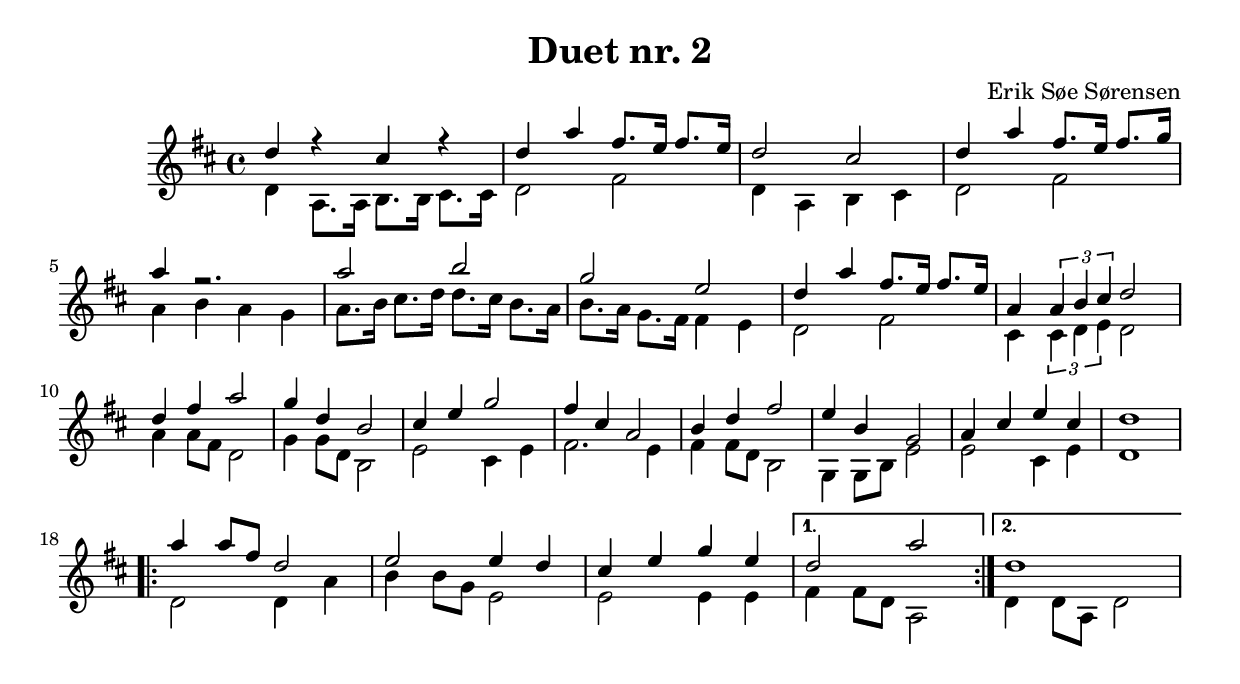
%% Mål: Duet, 2 violiner.

%%\include "event-listener.ly"

\version "2.18.2"
\header {
  title = "Duet nr. 2"
  composer = "Erik Søe Sørensen"
}

PartPreOne = {
  <<
    \context Voice = "Violin 1" \relative {
      |c'4 r4 b4 r4
    }
    \context Voice = "Violin 2" \relative {
      |c4 g8. g16 a8. a16 b8. b16 |
    }
  >>
}

PartOne = {
      %% I I I V
      <<
      	\context Voice = "Violin 1" \relative {
	  | c'4 g' e8. d16 e8. d16
	  | c2 b2
	  | c4 g' e8. d16 e8. f16
	  | g4 r2.
	}
	\context Voice = "Violin 2" \relative {
	  | c2 e2
	  | c4 g a b
	  | c2 e2
	  | g4 a g f
	}
	%%{\chordmode {\transpose c c,, {c1 c1 c2 f2 g1}}}
      >>
      %% iii-vi IV
      <<
      	\context Voice = "Violin 1" \relative {
      	  g'2 a2 | f2 d2
      	}
      	\context Voice = "Violin 2" \relative {
      	  | g8. a16 b8. c16
      	  c8. b16 a8. g16 |
      	  | a8. g16 f8. e16
      	  e4 d |
      	}
      >>

      %% I V-I
      <<
      	\context Voice = "Violin 1" \relative {
      	  | c'4 g' e8. d16 e8. d16
      	  | g,4 \tuplet 3/1 {g4 a b} c2 |
      	}
      	\context Voice = "Violin 2" \relative {
      	  c2 e  | b4 \tuplet 3/1 {b4 c d} c2
      	}
      >>

}

PartTwo= {
      <<
      	\context Voice = "Violin 1" \relative {
	  | c'4 g' e8. d16 e8. d16
	  | c8. c16 g8. g16 a4 b4
	  | c4 g' e8. d16 e8. f16
	  | g8. g16 a8. a16 g4 f4
	}
	\context Voice = "Violin 2" \relative {
	  | c4 b a g
	  | c2 d2
	  | c4 b a g
	  | g2 a2
	}
	%%{\chordmode {\transpose c c,, {c1 c1 c2 f2 g1}}}
      >>
      <<
	\context Voice = "Violin 1" \relative {
%	  g'8. f16 f8. e16 e8. d16% | e d c b
	}
	\context Voice = "Violin 2" \relative {
	}
      >>
  }

PartX = {
  %% Fifth progression:
  %% I IV vii iii
      <<
	\context Voice = "Violin 1" \relative {
	  |c'4 e g2
	  |f4 c a2
	  |b4 d f2
	  |e4 b g2
	}
	\context Voice = "Violin 2" \relative {
	  |g4 g8 e c2
	  |f4 f8 c a2
	  |d2 b4 d4
	  |e2. d4
	}
      >>
  
      %% vi ii V I
      <<
      	\context Voice = "Violin 1" \relative {
      	  |a4 c e2
      	  |d4 a f2
      	  |g4 b d b
      	  |c1
      	}
      	\context Voice = "Violin 2" \relative {
	  |e4 e8 c a2
	  |f4 f8 a d2
%%	  |d4 d8 b d4 d8 b %% Variation
%%	  |d4 b d b        %% Variation
	  |d2 b4 d
	  |c1
      	}
      >>
  }

PartY = {
  %% I ii vii I
  \repeat volta 2 {
    <<
      \context Voice = "Violin 1" \relative {
	% |g4 b d b
	% |c1

	|g'4 g8 e c2
	|d2 d4 c4
	|b4 d f d
      }
      \context Voice = "Violin 2" \relative {
	% |d2 b4 d
	% |c1

	|c2 c4 g'4
	|a4 a8 f d2

	| d2 d4 d4
      }
    >>
  } \alternative {
    <<
      \context Voice = "Violin 1" \relative {
	|c'2 g'2%4 g4
      }
      \context Voice = "Violin 2" \relative {
	| e4 e8 c g2
	%| e4 e8 f g2
      }
    >>
    <<
      \context Voice = "Violin 1" \relative {
	|c'1
      }
      \context Voice = "Violin 2" \relative {
	| c4 c8 g c2
      }
    >>
  }
}

musik = \transpose c d' {
  \time 4/4
  \key c \major
  {
    <<
      %% Create voices:
      \context Voice = "Violin 1" {\voiceOne}
      \context Voice = "Violin 2" {\voiceTwo}
    >>

    \PartPreOne
    \PartOne
    \break
    %\PartTwo
    \PartX
    \break
    \PartY
  }
}

\score {
  \musik
  \layout { }
}
%showLastLength = R1*3
\score {
  \new Staff \with {midiInstrument = #"violin"} {
    \unfoldRepeats \musik
  }
  \midi {
    midiInstrument = violin
    \tempo 4 = 120
  }
}
